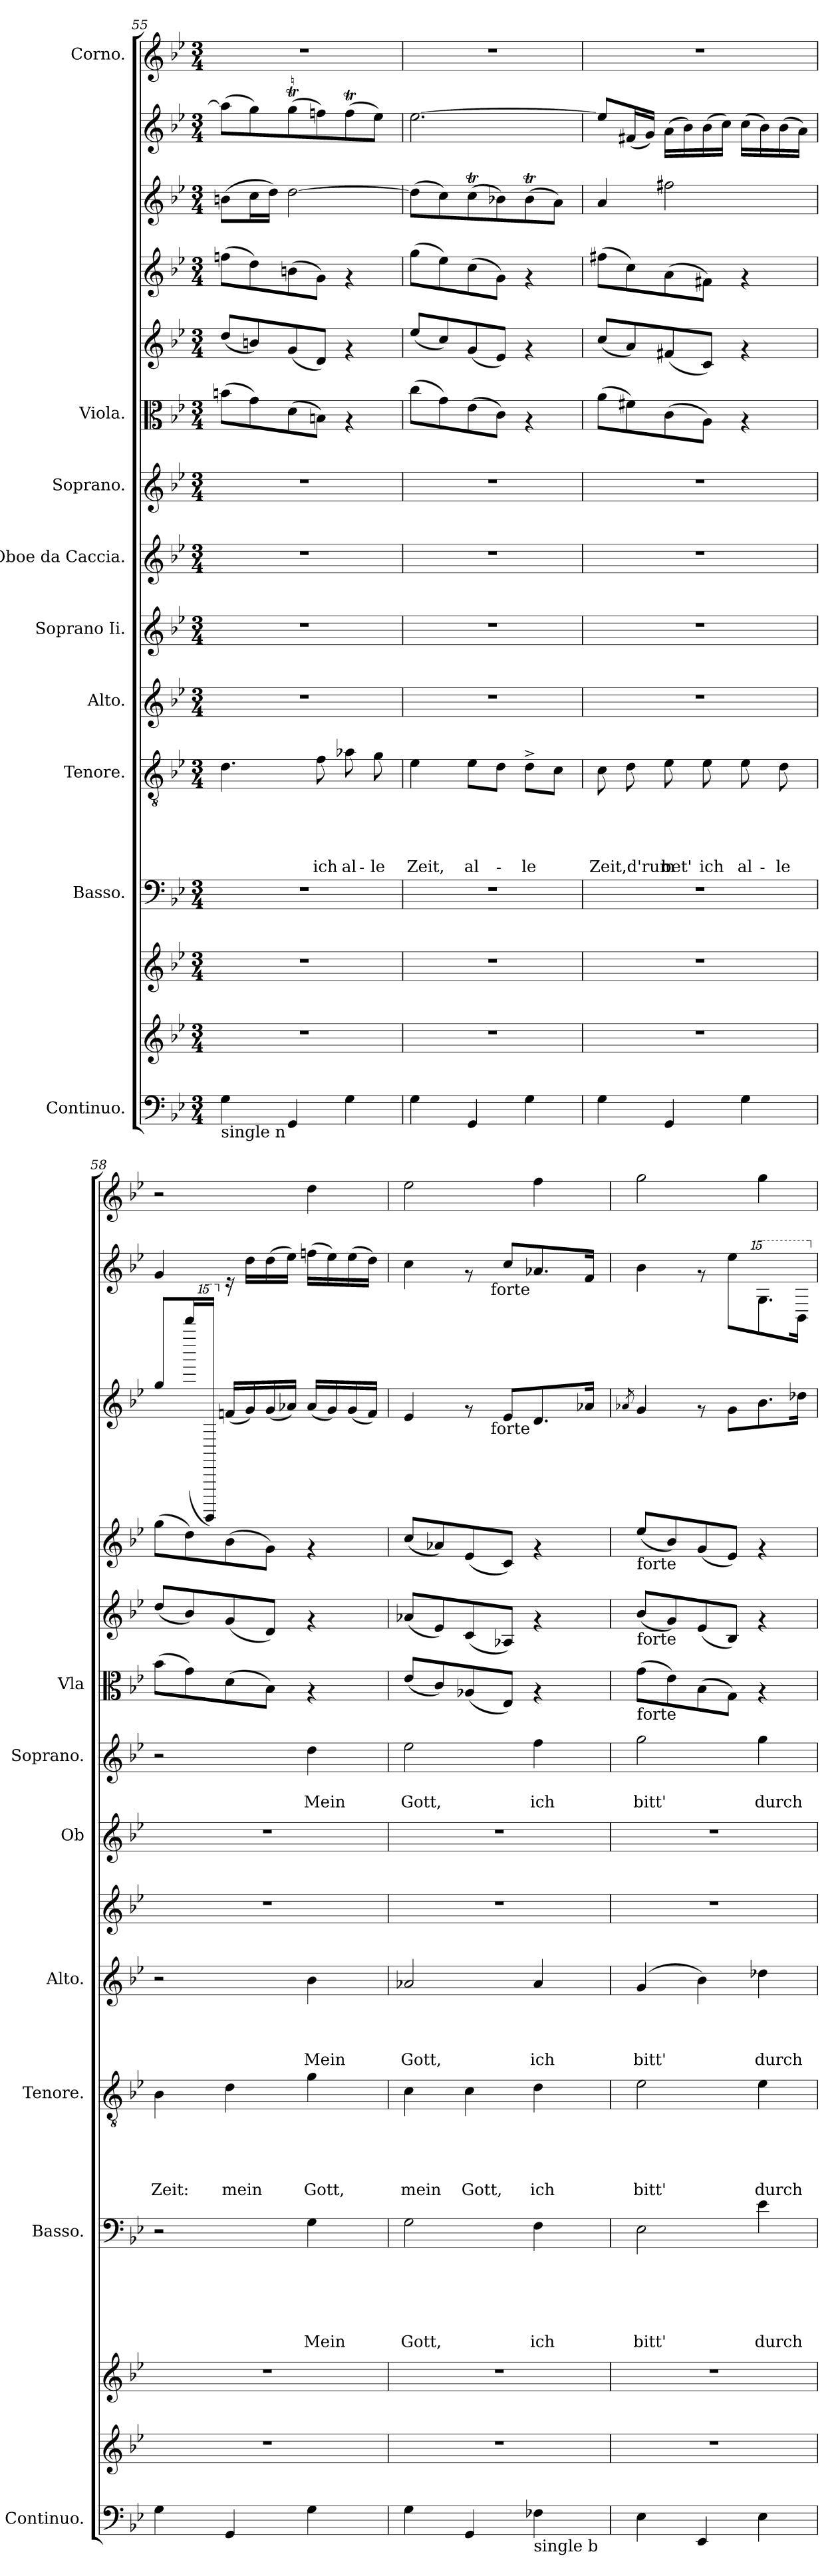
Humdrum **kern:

**kern	**kern	**kern	**kern	**text	**text	**text	**text	**text	**text	**kern	**text	**text	**text	**text	**text	**kern	**text	**text	**text	**text	**kern	**kern	**kern	**text	**text	**kern	**kern	**kern	**kern	**kern	**kern
*part15	*part14	*part13	*part12	*part12	*part12	*part12	*part12	*part12	*part12	*part11	*part11	*part11	*part11	*part11	*part11	*part10	*part10	*part10	*part10	*part10	*part9	*part8	*part7	*part7	*part7	*part6	*part5	*part4	*part3	*part2	*part1
*staff15	*staff14	*staff13	*staff12	*staff12	*staff12	*staff12	*staff12	*staff12	*staff12	*staff11	*staff11	*staff11	*staff11	*staff11	*staff11	*staff10	*staff10	*staff10	*staff10	*staff10	*staff9	*staff8	*staff7	*staff7	*staff7	*staff6	*staff5	*staff4	*staff3	*staff2	*staff1
*I"Continuo.	*	*	*I"Basso.	*	*	*	*	*	*	*I"Tenore.	*	*	*	*	*	*I"Alto.	*	*	*	*	*I"Soprano Ii.	*I"Oboe da Caccia.	*I"Soprano.	*	*	*I"Viola.	*	*	*	*	*I"Corno.
*I'Continuo.	*	*	*I'Basso.	*	*	*	*	*	*	*I'Tenore.	*	*	*	*	*	*I'Alto.	*	*	*	*	*	*I'Ob	*I'Soprano.	*	*	*I'Vla	*	*	*	*	*
*clefF4	*clefG2	*clefG2	*clefF4	*	*	*	*	*	*	*clefGv2	*	*	*	*	*	*clefG2	*	*	*	*	*clefG2	*clefG2	*clefG2	*	*	*clefC3	*clefG2	*clefG2	*clefG2	*clefG2	*clefG2
*k[b-e-]	*k[b-e-]	*k[b-e-]	*k[b-e-]	*	*	*	*	*	*	*k[b-e-]	*	*	*	*	*	*k[b-e-]	*	*	*	*	*k[b-e-]	*k[b-e-]	*k[b-e-]	*	*	*k[b-e-]	*k[b-e-]	*k[b-e-]	*k[b-e-]	*k[b-e-]	*k[b-e-]
*B-:	*B-:	*B-:	*B-:	*	*	*	*	*	*	*B-:	*	*	*	*	*	*B-:	*	*	*	*	*B-:	*B-:	*B-:	*	*	*B-:	*B-:	*B-:	*B-:	*B-:	*B-:
*M3/4	*M3/4	*M3/4	*M3/4	*	*	*	*	*	*	*M3/4	*	*	*	*	*	*M3/4	*	*	*	*	*M3/4	*M3/4	*M3/4	*	*	*M3/4	*M3/4	*M3/4	*M3/4	*M3/4	*M3/4
=55	=55	=55	=55	=55	=55	=55	=55	=55	=55	=55	=55	=55	=55	=55	=55	=55	=55	=55	=55	=55	=55	=55	=55	=55	=55	=55	=55	=55	=55	=55	=55
!LO:TX:b:t=single n	!	!	!	!	!	!	!	!	!	!	!	!	!	!	!	!	!	!	!	!	!	!	!	!	!	!	!	!	!	!	!
4G\	2.r	2.r	2.r	.	.	.	.	.	.	4.d\	.	.	.	.	.	2.r	.	.	.	.	2.r	2.r	2.r	.	.	(>8bn\L	(<8dd/L	(>8ffn\L	(>8bn\L	(>8aa-\L]	2.r
.	.	.	.	.	.	.	.	.	.	.	.	.	.	.	.	.	.	.	.	.	.	.	.	.	.	8g\)	8bn/)	8dd\)	16cc\L	8gg\)	.
.	.	.	.	.	.	.	.	.	.	.	.	.	.	.	.	.	.	.	.	.	.	.	.	.	.	.	.	.	16dd\JJ)	.	.
4GG/	.	.	.	.	.	.	.	.	.	.	.	.	.	.	.	.	.	.	.	.	.	.	.	.	.	(>8d\	(<8g/	(>8bn\	[>2dd\	(>8ggT\	.
!	!	!	!	!	!	!	!	!	!	!	!	!	!	!	!LO:LY:b	!	!	!	!	!	!	!	!	!	!	!	!	!	!	!	!
.	.	.	.	.	.	.	.	.	.	8f\	.	.	.	.	ich	.	.	.	.	.	.	.	.	.	.	8Bn\J)	8d/J)	8g\J)	.	8ffn\)	.
!	!	!	!	!	!	!	!	!	!	!	!	!	!	!	!LO:LY:b	!	!	!	!	!	!	!	!	!	!	!	!	!	!	!	!
4G\	.	.	.	.	.	.	.	.	.	8a-X\	.	.	.	.	al-	.	.	.	.	.	.	.	.	.	.	4rG	4rf	4rf	.	(>8ffT\	.
!	!	!	!	!	!	!	!	!	!	!	!	!	!	!	!LO:LY:b	!	!	!	!	!	!	!	!	!	!	!	!	!	!	!	!
.	.	.	.	.	.	.	.	.	.	8g\	.	.	.	.	-le	.	.	.	.	.	.	.	.	.	.	.	.	.	.	8ee-\J)	.
=56	=56	=56	=56	=56	=56	=56	=56	=56	=56	=56	=56	=56	=56	=56	=56	=56	=56	=56	=56	=56	=56	=56	=56	=56	=56	=56	=56	=56	=56	=56	=56
!	!	!	!	!	!	!	!	!	!	!	!	!	!	!	!LO:LY:b	!	!	!	!	!	!	!	!	!	!	!	!	!	!	!	!
4G\	2.r	2.r	2.r	.	.	.	.	.	.	4e-\	.	.	.	.	Zeit,	2.r	.	.	.	.	2.r	2.r	2.r	.	.	(>8cc\L	(<8ee-/L	(>8gg\L	(>8dd\L]	[>2.ee-\	2.r
.	.	.	.	.	.	.	.	.	.	.	.	.	.	.	.	.	.	.	.	.	.	.	.	.	.	8g\)	8cc/)	8ee-\)	8cc\)	.	.
!	!	!	!	!	!	!	!	!	!	!	!	!	!	!	!LO:LY:b	!	!	!	!	!	!	!	!	!	!	!	!	!	!	!	!
4GG/	.	.	.	.	.	.	.	.	.	8e-\L	.	.	.	.	al-	.	.	.	.	.	.	.	.	.	.	(>8e-\	(<8g/	(>8cc\	(>8ccT\	.	.
.	.	.	.	.	.	.	.	.	.	8d\J	.	.	.	.	.	.	.	.	.	.	.	.	.	.	.	8c\J)	8e-/J)	8g\J)	8b-X\)	.	.
!	!	!	!	!	!	!	!	!	!	!	!	!	!	!	!LO:LY:b	!	!	!	!	!	!	!	!	!	!	!	!	!	!	!	!
4G\	.	.	.	.	.	.	.	.	.	8d^>\L	.	.	.	.	-le	.	.	.	.	.	.	.	.	.	.	4rG	4rf	4rf	(>8b-T\	.	.
.	.	.	.	.	.	.	.	.	.	8c\J	.	.	.	.	.	.	.	.	.	.	.	.	.	.	.	.	.	.	8a\J)	.	.
=57	=57	=57	=57	=57	=57	=57	=57	=57	=57	=57	=57	=57	=57	=57	=57	=57	=57	=57	=57	=57	=57	=57	=57	=57	=57	=57	=57	=57	=57	=57	=57
!	!	!	!	!	!	!	!	!	!	!	!	!	!	!	!LO:LY:b	!	!	!	!	!	!	!	!	!	!	!	!	!	!	!	!
4G<\	2.r	2.r	2.r	.	.	.	.	.	.	8c\	.	.	.	.	Zeit,d'rum	2.r	.	.	.	.	2.r	2.r	2.r	.	.	(>8a\L	(<8cc/L	(>8ff#X\L	4a/	8ee-/L]	2.r
.	.	.	.	.	.	.	.	.	.	8d\	.	.	.	.	.	.	.	.	.	.	.	.	.	.	.	8f#X\)	8a/)	8cc\)	.	(<16f#X/L	.
.	.	.	.	.	.	.	.	.	.	.	.	.	.	.	.	.	.	.	.	.	.	.	.	.	.	.	.	.	.	16g/JJ)	.
!	!	!	!	!	!	!	!	!	!	!	!	!	!	!	!LO:LY:b	!	!	!	!	!	!	!	!	!	!	!	!	!	!	!	!
4GG/	.	.	.	.	.	.	.	.	.	8e-\	.	.	.	.	bet'	.	.	.	.	.	.	.	.	.	.	(>8c\	(<8f#X/	(>8a\	2ff#X\	(>16a\LL	.
.	.	.	.	.	.	.	.	.	.	.	.	.	.	.	.	.	.	.	.	.	.	.	.	.	.	.	.	.	.	16b-\)	.
!	!	!	!	!	!	!	!	!	!	!	!	!	!	!	!LO:LY:b	!	!	!	!	!	!	!	!	!	!	!	!	!	!	!	!
.	.	.	.	.	.	.	.	.	.	8e-\	.	.	.	.	ich	.	.	.	.	.	.	.	.	.	.	8A\J)	8c/J)	8f#X\J)	.	(>16b-\	.
.	.	.	.	.	.	.	.	.	.	.	.	.	.	.	.	.	.	.	.	.	.	.	.	.	.	.	.	.	.	16cc\JJ)	.
!	!	!	!	!	!	!	!	!	!	!	!	!	!	!	!LO:LY:b	!	!	!	!	!	!	!	!	!	!	!	!	!	!	!	!
4G\	.	.	.	.	.	.	.	.	.	8e-\	.	.	.	.	al-	.	.	.	.	.	.	.	.	.	.	4rG	4rf	4rf	.	(>16cc\LL	.
.	.	.	.	.	.	.	.	.	.	.	.	.	.	.	.	.	.	.	.	.	.	.	.	.	.	.	.	.	.	16b-\)	.
!	!	!	!	!	!	!	!	!	!	!	!	!	!	!	!LO:LY:b	!	!	!	!	!	!	!	!	!	!	!	!	!	!	!	!
.	.	.	.	.	.	.	.	.	.	8d\	.	.	.	.	-le	.	.	.	.	.	.	.	.	.	.	.	.	.	.	(>16b-\	.
.	.	.	.	.	.	.	.	.	.	.	.	.	.	.	.	.	.	.	.	.	.	.	.	.	.	.	.	.	.	16a\JJ)	.
!!LO:PB:g=z
=58	=58	=58	=58	=58	=58	=58	=58	=58	=58	=58	=58	=58	=58	=58	=58	=58	=58	=58	=58	=58	=58	=58	=58	=58	=58	=58	=58	=58	=58	=58	=58
!	!	!	!	!	!	!	!	!	!	!	!	!	!	!	!LO:LY:b	!	!	!	!	!	!	!	!	!	!	!	!	!	!	!	!
4G<\	2.r	2.r	2r	.	.	.	.	.	.	4B-\	.	.	.	.	Zeit:	2r	.	.	.	.	2.r	2.r	2r	.	.	(>8b-\L	(<8dd/L	(>8gg\L	8gg/L	4g/	2r
.	.	.	.	.	.	.	.	.	.	.	.	.	.	.	.	.	.	.	.	.	.	.	.	.	.	8g\)	8b-/)	8dd\)	(<16ddddd/L	.	.
*	*	*	*	*	*	*	*	*	*	*	*	*	*	*	*	*	*	*	*	*	*	*	*	*	*	*	*	*	*15ma	*	*
.	.	.	.	.	.	.	.	.	.	.	.	.	.	.	.	.	.	.	.	.	.	.	.	.	.	.	.	.	16EE-/JJ)	.	.
!	!	!	!	!	!	!	!	!	!	!	!	!	!	!	!LO:LY:b	!	!	!	!	!	!	!	!	!	!	!	!	!	!	!	!
*	*	*	*	*	*	*	*	*	*	*	*	*	*	*	*	*	*	*	*	*	*	*	*	*	*	*	*	*	*X15ma	*	*
4GG/	.	.	.	.	.	.	.	.	.	4d\	.	.	.	.	mein	.	.	.	.	.	.	.	.	.	.	(>8d\	(<8g/	(>8b-\	(<16fn/LL	16re	.
.	.	.	.	.	.	.	.	.	.	.	.	.	.	.	.	.	.	.	.	.	.	.	.	.	.	.	.	.	16g/)	16dd\LL	.
.	.	.	.	.	.	.	.	.	.	.	.	.	.	.	.	.	.	.	.	.	.	.	.	.	.	8B-\J)	8d/J)	8g\J)	(<16g/	(>16dd\	.
.	.	.	.	.	.	.	.	.	.	.	.	.	.	.	.	.	.	.	.	.	.	.	.	.	.	.	.	.	16a-X/JJ)	16ee-\JJ)	.
!	!	!	!	!	!	!	!	!	!LO:LY:b	!	!	!	!	!	!LO:LY:b	!	!	!	!	!LO:LY:b	!	!	!	!	!LO:LY:b	!	!	!	!	!	!
4G\	.	.	4G\	.	.	.	.	.	Mein	4g\	.	.	.	.	Gott,	4b-\	.	.	.	Mein	.	.	4dd\	.	-Mein	4rG	4rf	4rf	(<16a-/LL	(>16ffn\LL	4dd\
.	.	.	.	.	.	.	.	.	.	.	.	.	.	.	.	.	.	.	.	.	.	.	.	.	.	.	.	.	16g/)	16ee-\)	.
.	.	.	.	.	.	.	.	.	.	.	.	.	.	.	.	.	.	.	.	.	.	.	.	.	.	.	.	.	(<16g/	(>16ee-\	.
.	.	.	.	.	.	.	.	.	.	.	.	.	.	.	.	.	.	.	.	.	.	.	.	.	.	.	.	.	16f/JJ)	16dd\JJ)	.
=59	=59	=59	=59	=59	=59	=59	=59	=59	=59	=59	=59	=59	=59	=59	=59	=59	=59	=59	=59	=59	=59	=59	=59	=59	=59	=59	=59	=59	=59	=59	=59
!	!	!	!	!	!	!	!	!	!LO:LY:b	!	!	!	!	!	!LO:LY:b	!	!	!	!	!LO:LY:b	!	!	!	!	!LO:LY:b	!	!	!	!	!	!
*	*	*	*	*	*	*	*	*	*	*	*	*	*	*	*	*	*	*	*	*	*	*	*	*	*	*	*	*	*^	*^	*
4G\	2.r	2.r	2G\	.	.	.	.	.	Gott,	4c\	.	.	.	.	mein	2a-X/	.	.	.	Gott,	2.r	2.r	2ee-\	.	Gott,	(<8e-/L	(<8a-X/L	(<8cc/L	4e-/	4ryy	4cc\	4ryy	2ee-\
.	.	.	.	.	.	.	.	.	.	.	.	.	.	.	.	.	.	.	.	.	.	.	.	.	.	8c/)	8e-/)	8a-X/)	.	.	.	.	.
!	!	!	!	!	!	!	!	!	!	!	!	!	!	!	!LO:LY:b	!	!	!	!	!	!	!	!	!	!	!	!	!	!	!	!	!	!
4GG/	.	.	.	.	.	.	.	.	.	4c\	.	.	.	.	Gott,	.	.	.	.	.	.	.	.	.	.	(<8A-X/	(<8c/	(<8e-/	8rf	16.ryy	8rf	16.ryy	.
!	!	!	!	!	!	!	!	!	!	!	!	!	!	!	!	!	!	!	!	!	!	!	!	!	!	!	!	!	!	!	!	!LO:TX:b:t=forte	!
!	!	!	!	!	!	!	!	!	!	!	!	!	!	!	!	!	!	!	!	!	!	!	!	!	!	!	!	!	!	!LO:TX:b:t=forte	!	!	!
.	.	.	.	.	.	.	.	.	.	.	.	.	.	.	.	.	.	.	.	.	.	.	.	.	.	.	.	.	.	4ryy	.	4ryy	.
.	.	.	.	.	.	.	.	.	.	.	.	.	.	.	.	.	.	.	.	.	.	.	.	.	.	8E-/J)	8A-X/J)	8c/J)	8e-/L	.	8cc/L	.	.
!LO:TX:b:t=single b	!	!	!	!	!	!	!	!	!	!	!	!	!	!	!	!	!	!	!	!	!	!	!	!	!	!	!	!	!	!	!	!	!
!	!	!	!	!	!	!	!	!	!LO:LY:b	!	!	!	!	!	!LO:LY:b	!	!	!	!	!LO:LY:b	!	!	!	!	!LO:LY:b	!	!	!	!	!	!	!	!
4F-\	.	.	4F\	.	.	.	.	.	ich	4d\	.	.	.	.	ich	4a-/	.	.	.	ich	.	.	4ff\	.	ich	4rG	4rf	4rf	8.d/	.	8.a-X/	.	4ff\
.	.	.	.	.	.	.	.	.	.	.	.	.	.	.	.	.	.	.	.	.	.	.	.	.	.	.	.	.	.	8ryy	.	8ryy	.
.	.	.	.	.	.	.	.	.	.	.	.	.	.	.	.	.	.	.	.	.	.	.	.	.	.	.	.	.	16a-X/Jk	.	16f/Jk	.	.
.	.	.	.	.	.	.	.	.	.	.	.	.	.	.	.	.	.	.	.	.	.	.	.	.	.	.	.	.	.	32ryy	.	32ryy	.
*	*	*	*	*	*	*	*	*	*	*	*	*	*	*	*	*	*	*	*	*	*	*	*	*	*	*	*	*	*v	*v	*	*	*
*	*	*	*	*	*	*	*	*	*	*	*	*	*	*	*	*	*	*	*	*	*	*	*	*	*	*	*	*	*	*v	*v	*
=60	=60	=60	=60	=60	=60	=60	=60	=60	=60	=60	=60	=60	=60	=60	=60	=60	=60	=60	=60	=60	=60	=60	=60	=60	=60	=60	=60	=60	=60	=60	=60
.	.	.	.	.	.	.	.	.	.	.	.	.	.	.	.	.	.	.	.	.	.	.	.	.	.	.	.	.	8qa-X/	.	.
!	!	!	!	!	!	!	!	!	!	!	!	!	!	!	!	!	!	!	!	!	!	!	!	!	!	!	!	!LO:TX:b:t=forte	!	!	!
!	!	!	!	!	!	!	!	!	!	!	!	!	!	!	!	!	!	!	!	!	!	!	!	!	!	!	!LO:TX:b:t=forte	!	!	!	!
!	!	!	!	!	!	!	!	!	!	!	!	!	!	!	!	!	!	!	!	!	!	!	!	!	!	!LO:TX:b:t=forte	!	!	!	!	!
!	!	!	!	!	!	!	!	!	!LO:LY:b	!	!	!	!	!	!LO:LY:b	!	!	!	!	!LO:LY:b	!	!	!	!	!LO:LY:b	!	!	!	!	!	!
4E-\	2.r	2.r	2E-\	.	.	.	.	.	bitt'	2e-\	.	.	.	.	bitt'	(>4g/	.	.	.	bitt'	2.r	2.r	2gg\	.	bitt'	(>8g\L	(<8b-/L	(<8ee-/L	4g/	4b-\	2gg\
.	.	.	.	.	.	.	.	.	.	.	.	.	.	.	.	.	.	.	.	.	.	.	.	.	.	8e-\)	8g/)	8b-/)	.	.	.
4EE-/	.	.	.	.	.	.	.	.	.	.	.	.	.	.	.	4b-\)	.	.	.	.	.	.	.	.	.	(>8B-\	(<8e-/	(<8g/	8rf	8rf	.
.	.	.	.	.	.	.	.	.	.	.	.	.	.	.	.	.	.	.	.	.	.	.	.	.	.	8G\J)	8B-/J)	8e-/J)	8g\L	8ee-\L	.
!	!	!	!	!	!	!	!	!	!LO:LY:b	!	!	!	!	!	!LO:LY:b	!	!	!	!	!LO:LY:b	!	!	!	!	!LO:LY:b	!	!	!	!	!	!
*	*	*	*	*	*	*	*	*	*	*	*	*	*	*	*	*	*	*	*	*	*	*	*	*	*	*	*	*	*	*15ma	*
4E-\	.	.	4e-\	.	.	.	.	.	durch	4e-\	.	.	.	.	durch	4dd-X\	.	.	.	durch	.	.	4gg\	.	durch	4rG	4rf	4rf	8.b-\	8.gg\	4gg\
.	.	.	.	.	.	.	.	.	.	.	.	.	.	.	.	.	.	.	.	.	.	.	.	.	.	.	.	.	16dd-X\Jk	16b-\Jk	.
*	*	*	*	*	*	*	*	*	*	*	*	*	*	*	*	*	*	*	*	*	*	*	*	*	*	*	*	*	*	*X15ma	*
=	=	=	=	=	=	=	=	=	=	=	=	=	=	=	=	=	=	=	=	=	=	=	=	=	=	=	=	=	=	=	=
*-	*-	*-	*-	*-	*-	*-	*-	*-	*-	*-	*-	*-	*-	*-	*-	*-	*-	*-	*-	*-	*-	*-	*-	*-	*-	*-	*-	*-	*-	*-	*-
